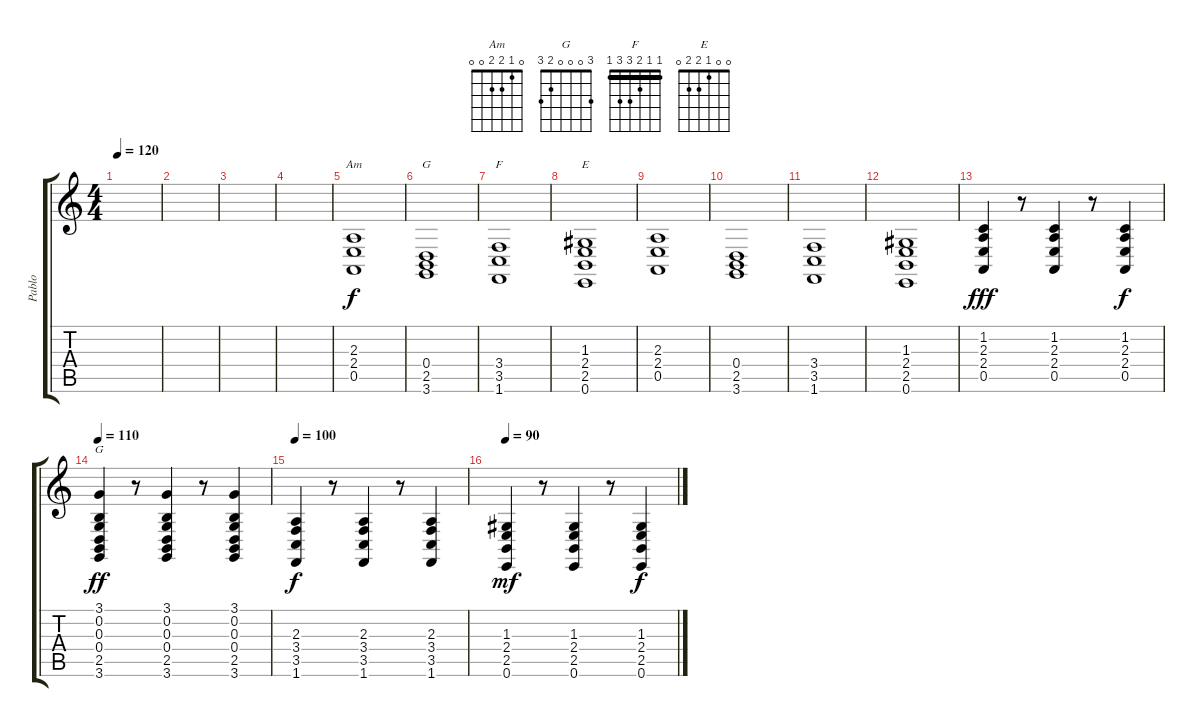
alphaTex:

\track ("Pablo" "Pablo") {instrument acousticgrandpiano}
\staff {score tabs}
\tuning (E4 B3 G3 D3 A2 E2) {hide}
\chord ("Am" 0 1 2 2 0 0)
\chord ("G" x 0 0 0 2 3)
\chord ("F" 1 1 2 3 3 1) {barre 1}
\chord ("E" 0 0 1 2 2 0)
\chord ("G" 3 0 0 0 2 3)
\ts (4 4)
\tempo 120
\clef g2
\ks c
|
|
|
|
(2.3 2.4 0.5).1{ch "Am"} |
(0.4 2.5 3.6).1{ch "G"} |
(3.4 3.5 1.6).1{ch "F"} |
(1.3 2.4 2.5 0.6).1{ch "E"} |
(2.3 2.4 0.5).1 |
(0.4 2.5 3.6).1 |
(3.4 3.5 1.6).1 |
(1.3 2.4 2.5 0.6).1 |
(1.2 2.3 2.4 0.5).4{dy fff} r.8 (1.2 2.3 2.4 0.5).4 r.8 (1.2 2.3 2.4 0.5).4{dy f} |
\tempo 110
(3.1 0.2 0.3 0.4 2.5 3.6).4{ch "G" dy ff} r.8 (3.1 0.2 0.3 0.4 2.5 3.6).4 r.8 (3.1 0.2 0.3 0.4 2.5 3.6).4 |
\tempo 100
(2.3 3.4 3.5 1.6).4{dy f} r.8 (2.3 3.4 3.5 1.6).4 r.8 (2.3 3.4 3.5 1.6).4 |
\tempo 90
(1.3 2.4 2.5 0.6).4{dy mf} r.8 (1.3 2.4 2.5 0.6).4 r.8 (1.3 2.4 2.5 0.6).4{dy f}
